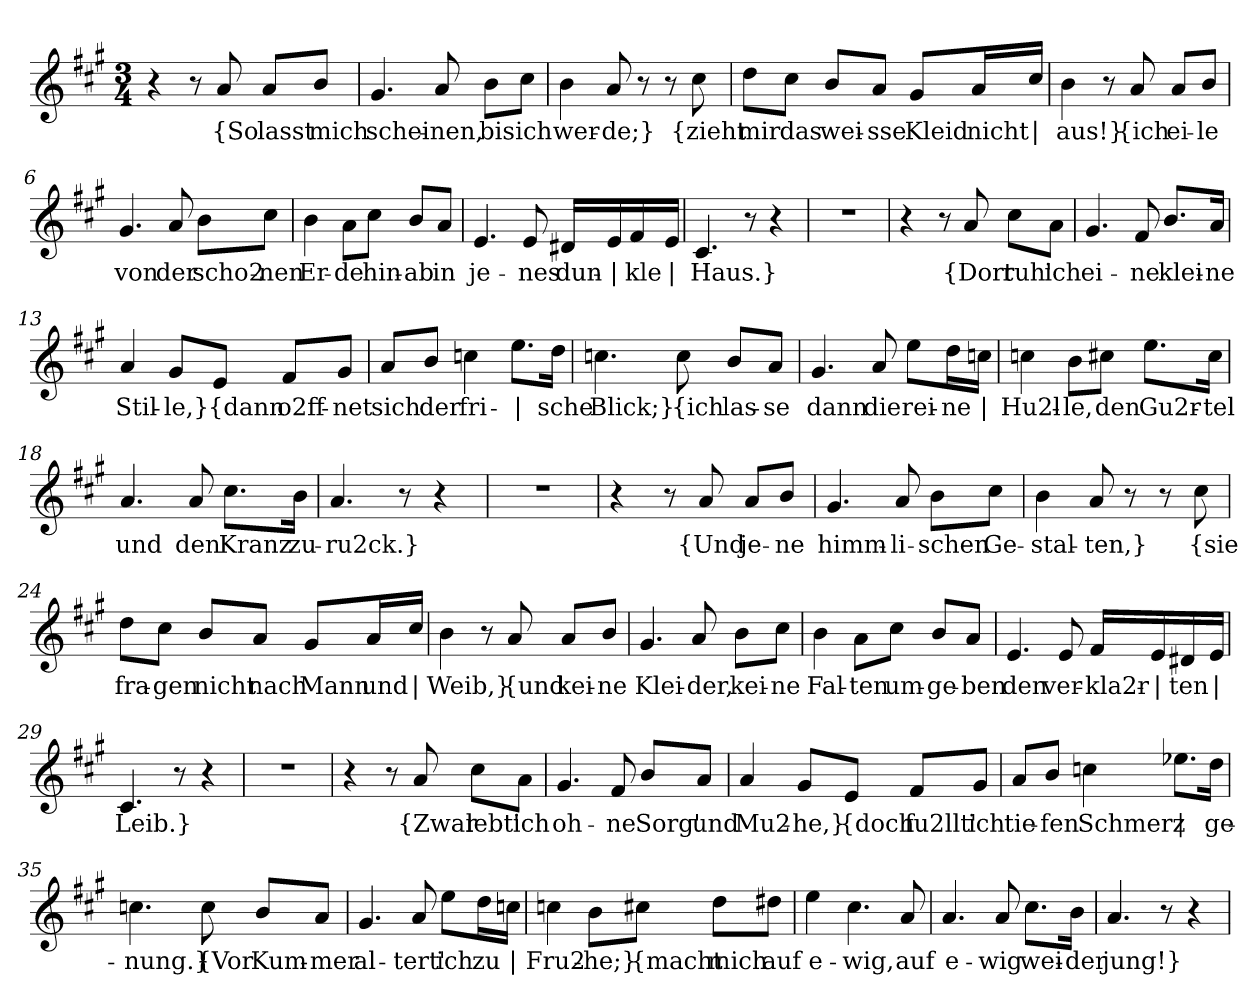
**kern	**text
*part1	*part1
*staff1	*staff1
*clefG2	*
*k[f#c#g#]	*
*M3/4	*
=1	=1
4r	.
8r	.
!	!LO:LY:b
8a/	{So
!	!LO:LY:b
8a/L	lasst
!	!LO:LY:b
8b/J	mich
=2	=2
!	!LO:LY:b
4.g#/	schei-
!	!LO:LY:b
8a/	-nen,
!	!LO:LY:b
8b\L	bis
!	!LO:LY:b
8cc#\J	ich
=3	=3
!	!LO:LY:b
4b\	wer-
!	!LO:LY:b
8a/	-de;}
8r	.
8r	.
!	!LO:LY:b
8cc#\	{zieht
=4	=4
!	!LO:LY:b
8dd\L	mir
!	!LO:LY:b
8cc#\J	das
!	!LO:LY:b
8b/L	wei-
!	!LO:LY:b
8a/J	-sse
!	!LO:LY:b
8g#/L	Kleid
!	!LO:LY:b
16a/L	nicht
!	!LO:LY:b
16cc#/JJ	|
!!LO:LB:g=z
=5	=5
!	!LO:LY:b
4b\	aus!}
8r	.
!	!LO:LY:b
8a/	{ich
!	!LO:LY:b
8a/L	ei-
!	!LO:LY:b
8b/J	-le
=6	=6
!	!LO:LY:b
4.g#/	von
!	!LO:LY:b
8a/	der
!	!LO:LY:b
8b\L	scho2-
!	!LO:LY:b
8cc#\J	-nen
=7	=7
!	!LO:LY:b
4b\	Er-
!	!LO:LY:b
8a\L	-de
!	!LO:LY:b
8cc#\J	hin-
!	!LO:LY:b
8b/L	-ab
!	!LO:LY:b
8a/J	in
=8	=8
!	!LO:LY:b
4.e/	je-
!	!LO:LY:b
8e/	-nes
!	!LO:LY:b
16d#X/LL	dun-
!	!LO:LY:b
16e/	|
!	!LO:LY:b
16f#/	-kle
!	!LO:LY:b
16e/JJ	|
=9	=9
!	!LO:LY:b
4.c#/	Haus.}
8r	.
4r	.
=10	=10
2.r	.
!!LO:LB:g=z
=11	=11
4r	.
8r	.
!	!LO:LY:b
8a/	{Dort
!	!LO:LY:b
8cc#\L	ruh'
!	!LO:LY:b
8a\J	ich
=12	=12
!	!LO:LY:b
4.g#/	ei-
!	!LO:LY:b
8f#/	-ne
!	!LO:LY:b
8.b/L	klei-
!	!LO:LY:b
16a/Jk	-ne
=13	=13
!	!LO:LY:b
4a/	Stil-
!	!LO:LY:b
8g#/L	-le,}
!	!LO:LY:b
8e/J	{dann
!	!LO:LY:b
8f#/L	o2ff-
!	!LO:LY:b
8g#/J	-net
=14	=14
!	!LO:LY:b
8a/L	sich
!	!LO:LY:b
8b/J	der
!	!LO:LY:b
4ccn\	fri-
!	!LO:LY:b
8.ee\L	|
!	!LO:LY:b
16dd\Jk	-sche
=15	=15
!	!LO:LY:b
4.ccn\	Blick;}
!	!LO:LY:b
8cc\	{ich
!	!LO:LY:b
8b/L	las-
!	!LO:LY:b
8a/J	-se
!!LO:LB:g=z
=16	=16
!	!LO:LY:b
4.g#/	dann
!	!LO:LY:b
8a/	die
!	!LO:LY:b
8ee\L	rei-
!	!LO:LY:b
16dd\L	-ne
!	!LO:LY:b
16ccn\JJ	|
=17	=17
!	!LO:LY:b
4ccn\	Hu2l-
!	!LO:LY:b
8b\L	-le,
!	!LO:LY:b
8cc#X\J	den
!	!LO:LY:b
8.ee\L	Gu2r-
!	!LO:LY:b
16cc#\Jk	-tel
=18	=18
!	!LO:LY:b
4.a/	und
!	!LO:LY:b
8a/	den
!	!LO:LY:b
8.cc#\L	Kranz
!	!LO:LY:b
16b\Jk	zu-
=19	=19
!	!LO:LY:b
4.a/	-ru2ck.}
8r	.
4r	.
=20	=20
2.r	.
=21	=21
4r	.
8r	.
!	!LO:LY:b
8a/	{Und
!	!LO:LY:b
8a/L	je-
!	!LO:LY:b
8b/J	-ne
!!LO:LB:g=z
=22	=22
!	!LO:LY:b
4.g#/	himm-
!	!LO:LY:b
8a/	-li-
!	!LO:LY:b
8b\L	-schen
!	!LO:LY:b
8cc#\J	Ge-
=23	=23
!	!LO:LY:b
4b\	-stal-
!	!LO:LY:b
8a/	-ten,}
8r	.
8r	.
!	!LO:LY:b
8cc#\	{sie
=24	=24
!	!LO:LY:b
8dd\L	fra-
!	!LO:LY:b
8cc#\J	-gen
!	!LO:LY:b
8b/L	nicht
!	!LO:LY:b
8a/J	nach
!	!LO:LY:b
8g#/L	Mann
!	!LO:LY:b
16a/L	und
!	!LO:LY:b
16cc#/JJ	|
=25	=25
!	!LO:LY:b
4b\	Weib,}
8r	.
!	!LO:LY:b
8a/	{und
!	!LO:LY:b
8a/L	kei-
!	!LO:LY:b
8b/J	-ne
!!LO:LB:g=z
=26	=26
!	!LO:LY:b
4.g#/	Klei-
!	!LO:LY:b
8a/	-der,
!	!LO:LY:b
8b\L	kei-
!	!LO:LY:b
8cc#\J	-ne
=27	=27
!	!LO:LY:b
4b\	Fal-
!	!LO:LY:b
8a\L	-ten
!	!LO:LY:b
8cc#\J	um-
!	!LO:LY:b
8b/L	-ge-
!	!LO:LY:b
8a/J	-ben
=28	=28
!	!LO:LY:b
4.e/	den
!	!LO:LY:b
8e/	ver-
!	!LO:LY:b
16f#/LL	-kla2r-
!	!LO:LY:b
16e/	|
!	!LO:LY:b
16d#X/	-ten
!	!LO:LY:b
16e/JJ	|
=29	=29
!	!LO:LY:b
4.c#/	Leib.}
8r	.
4r	.
=30	=30
2.r	.
=31	=31
4r	.
8r	.
!	!LO:LY:b
8a/	{Zwar
!	!LO:LY:b
8cc#\L	lebt'
!	!LO:LY:b
8a\J	ich
!!LO:LB:g=z
=32	=32
!	!LO:LY:b
4.g#/	oh-
!	!LO:LY:b
8f#/	-ne
!	!LO:LY:b
8b/L	Sorg'
!	!LO:LY:b
8a/J	und
=33	=33
!	!LO:LY:b
4a/	Mu2-
!	!LO:LY:b
8g#/L	-he,}
!	!LO:LY:b
8e/J	{doch
!	!LO:LY:b
8f#/L	fu2llt'
!	!LO:LY:b
8g#/J	ich
=34	=34
!	!LO:LY:b
8a/L	tie-
!	!LO:LY:b
8b/J	-fen
!	!LO:LY:b
4ccn\	Schmerz
!	!LO:LY:b
8.ee-X\L	|
!	!LO:LY:b
16dd\Jk	ge-
=35	=35
!	!LO:LY:b
4.ccn\	-nung.}
!	!LO:LY:b
8cc\	{Vor
!	!LO:LY:b
8b/L	Kum-
!	!LO:LY:b
8a/J	-mer
!!LO:LB:g=z
=36	=36
!	!LO:LY:b
4.g#/	al-
!	!LO:LY:b
8a/	-tert'
!	!LO:LY:b
8ee\L	ich
!	!LO:LY:b
16dd\L	zu
!	!LO:LY:b
16ccn\JJ	|
=37	=37
!	!LO:LY:b
4ccn\	Fru2-
!	!LO:LY:b
8b\L	-he;}
!	!LO:LY:b
8cc#X\J	{macht
!	!LO:LY:b
8dd\L	mich
!	!LO:LY:b
8dd#X\J	auf
=38	=38
!	!LO:LY:b
4ee\	e-
!	!LO:LY:b
4.cc#\	-wig,
!	!LO:LY:b
8a/	auf
=39	=39
!	!LO:LY:b
4.a/	e-
!	!LO:LY:b
8a/	-wig
!	!LO:LY:b
8.cc#\L	wei-
!	!LO:LY:b
16b\Jk	-der
=40	=40
!	!LO:LY:b
4.a/	jung!}
8r	.
4r	.
=	=
*-	*-
